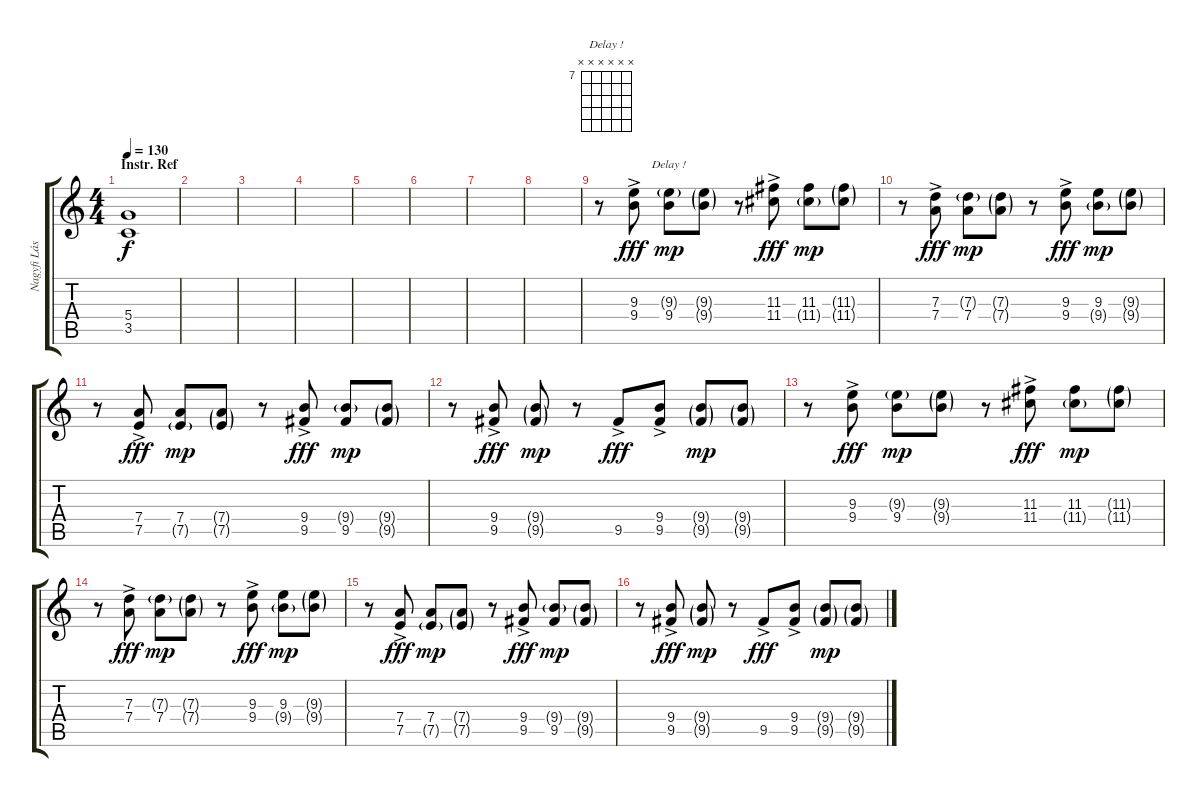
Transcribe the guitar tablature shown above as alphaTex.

\track ("Nagyfi László" "Nagyfi Lás") {instrument overdrivenguitar}
\staff {score tabs}
\tuning (E4 B3 G3 D3 A2 E2) {hide}
\chord ("Delay !" x x x x x x) {firstfret 7}
\ts (4 4)
\section ("" "Instr. Ref")
\tempo 130
\clef g2
\ks c
(5.4{t} 3.5{t}).1{dy f} |
|
|
|
|
|
|
|
r.8{volume 16 instrument electricguitarclean} (9.3{ac} 9.4{ac}).8{dy fff} (9.3{g} 9.4).8{ch "Delay !" dy mp} (9.3{g} 9.4{g}).8 r.8 (11.3{ac} 11.4{ac}).8{dy fff} (11.3 11.4{g}).8{dy mp} (11.3{g} 11.4{g}).8 |
r.8 (7.3{ac} 7.4{ac}).8{dy fff} (7.3{g} 7.4).8{dy mp} (7.3{g} 7.4{g}).8 r.8 (9.3{ac} 9.4{ac}).8{dy fff} (9.3 9.4{g}).8{dy mp} (9.3{g} 9.4{g}).8 |
r.8 (7.4{ac} 7.5{ac}).8{dy fff} (7.4 7.5{g}).8{dy mp} (7.4{g} 7.5{g}).8 r.8 (9.4{ac} 9.5{ac}).8{dy fff} (9.4{g} 9.5).8{dy mp} (9.4{g} 9.5{g}).8 |
r.8 (9.4{ac} 9.5{ac}).8{dy fff} (9.4{g} 9.5{g}).8{dy mp} r.8 9.5{ac}.8{dy fff} (9.4{ac} 9.5{ac}).8 (9.4{g} 9.5{g}).8{dy mp} (9.4{g} 9.5{g}).8 |
r.8{volume 16 instrument electricguitarclean} (9.3{ac} 9.4{ac}).8{dy fff} (9.3{g} 9.4).8{dy mp} (9.3{g} 9.4{g}).8 r.8 (11.3{ac} 11.4{ac}).8{dy fff} (11.3 11.4{g}).8{dy mp} (11.3{g} 11.4{g}).8 |
r.8 (7.3{ac} 7.4{ac}).8{dy fff} (7.3{g} 7.4).8{dy mp} (7.3{g} 7.4{g}).8 r.8 (9.3{ac} 9.4{ac}).8{dy fff} (9.3 9.4{g}).8{dy mp} (9.3{g} 9.4{g}).8 |
r.8 (7.4{ac} 7.5{ac}).8{dy fff} (7.4 7.5{g}).8{dy mp} (7.4{g} 7.5{g}).8 r.8 (9.4{ac} 9.5{ac}).8{dy fff} (9.4{g} 9.5).8{dy mp} (9.4{g} 9.5{g}).8 |
r.8 (9.4{ac} 9.5{ac}).8{dy fff} (9.4{g} 9.5{g}).8{dy mp} r.8 9.5{ac}.8{dy fff} (9.4{ac} 9.5{ac}).8 (9.4{g} 9.5{g}).8{dy mp} (9.4{g} 9.5{g}).8
